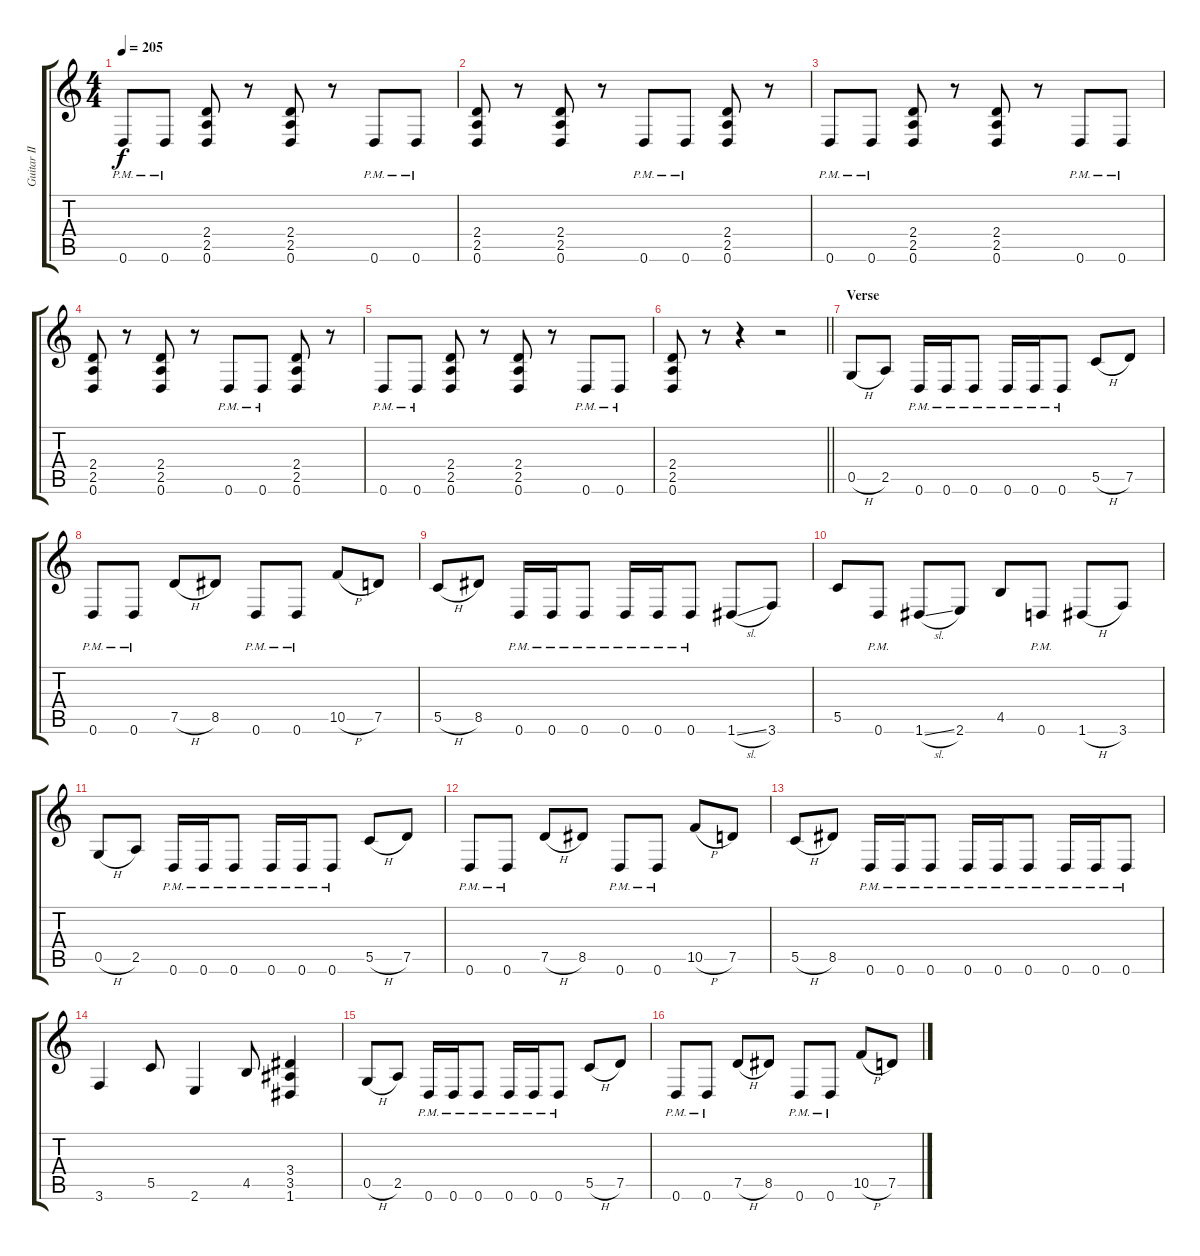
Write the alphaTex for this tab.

\track ("Guitar II" "Guitar II") {instrument distortionguitar}
\staff {score tabs}
\tuning (D4 A3 F3 C3 G2 D2) {hide}
\ts (4 4)
\tempo 205
\clef g2
\ks c
0.6{pm}.8{dy f} 0.6{pm}.8 (2.4 2.5 0.6).8 r.8 (2.4 2.5 0.6).8 r.8 0.6{pm}.8 0.6{pm}.8 |
(2.4 2.5 0.6).8 r.8 (2.4 2.5 0.6).8 r.8 0.6{pm}.8 0.6{pm}.8 (2.4 2.5 0.6).8 r.8 |
0.6{pm}.8 0.6{pm}.8 (2.4 2.5 0.6).8 r.8 (2.4 2.5 0.6).8 r.8 0.6{pm}.8 0.6{pm}.8 |
(2.4 2.5 0.6).8 r.8 (2.4 2.5 0.6).8 r.8 0.6{pm}.8 0.6{pm}.8 (2.4 2.5 0.6).8 r.8 |
0.6{pm}.8 0.6{pm}.8 (2.4 2.5 0.6).8 r.8 (2.4 2.5 0.6).8 r.8 0.6{pm}.8 0.6{pm}.8 |
\barLineRight lightlight
(2.4 2.5 0.6).8 r.8 r.4 r.2 |
\section ("" "Verse")
0.5{h}.8 2.5.8 0.6{pm}.16 0.6{pm}.16 0.6{pm}.8 0.6{pm}.16 0.6{pm}.16 0.6{pm}.8 5.5{h}.8 7.5.8 |
0.6{pm}.8 0.6{pm}.8 7.5{h}.8 8.5.8 0.6{pm}.8 0.6{pm}.8 10.5{h}.8 7.5.8 |
5.5{h}.8 8.5.8 0.6{pm}.16 0.6{pm}.16 0.6{pm}.8 0.6{pm}.16 0.6{pm}.16 0.6{pm}.8 1.6{sl}.8 3.6.8 |
5.5.8 0.6{pm}.8 1.6{sl}.8 2.6.8 4.5.8 0.6{pm}.8 1.6{h}.8 3.6.8 |
0.5{h}.8 2.5.8 0.6{pm}.16 0.6{pm}.16 0.6{pm}.8 0.6{pm}.16 0.6{pm}.16 0.6{pm}.8 5.5{h}.8 7.5.8 |
0.6{pm}.8 0.6{pm}.8 7.5{h}.8 8.5.8 0.6{pm}.8 0.6{pm}.8 10.5{h}.8 7.5.8 |
5.5{h}.8 8.5.8 0.6{pm}.16 0.6{pm}.16 0.6{pm}.8 0.6{pm}.16 0.6{pm}.16 0.6{pm}.8 0.6{pm}.16 0.6{pm}.16 0.6{pm}.8 |
3.6.4 5.5.8 2.6.4 4.5.8 (3.4 3.5 1.6).4 |
0.5{h}.8 2.5.8 0.6{pm}.16 0.6{pm}.16 0.6{pm}.8 0.6{pm}.16 0.6{pm}.16 0.6{pm}.8 5.5{h}.8 7.5.8 |
0.6{pm}.8 0.6{pm}.8 7.5{h}.8 8.5.8 0.6{pm}.8 0.6{pm}.8 10.5{h}.8 7.5.8
